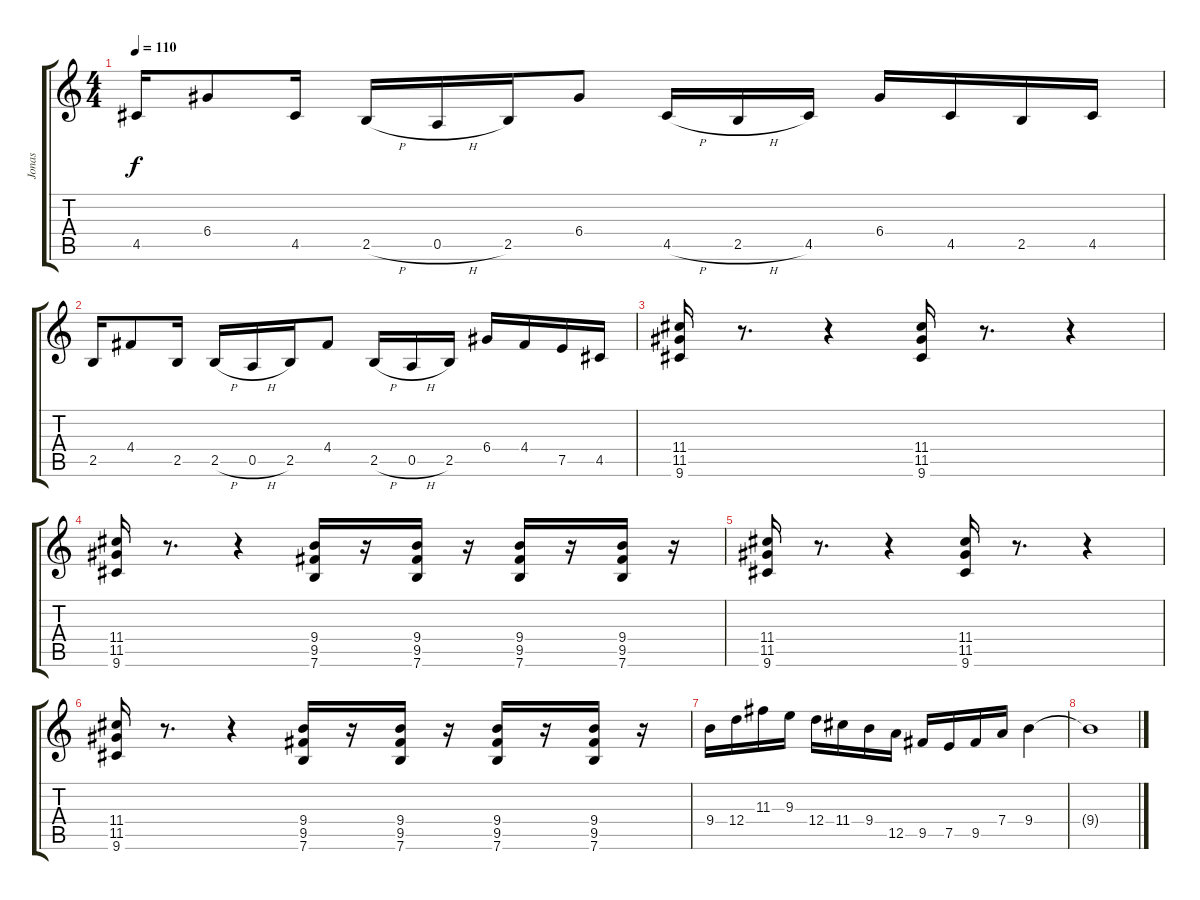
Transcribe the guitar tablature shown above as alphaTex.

\track ("Jonas" "Jonas") {instrument overdrivenguitar}
\staff {score tabs}
\tuning (E4 B3 G3 D3 A2 E2) {hide}
\ts (4 4)
\tempo 110
\clef g2
\ks c
4.5.16{dy f} 6.4.8 4.5.16 2.5{h}.16 0.5{h}.16 2.5.16 6.4.8 4.5{h}.16 2.5{h}.16 4.5.16 6.4.16 4.5.16 2.5.16 4.5.16 |
2.5.16 4.4.8 2.5.16 2.5{h}.16 0.5{h}.16 2.5.16 4.4.8 2.5{h}.16 0.5{h}.16 2.5.16 6.4.16 4.4.16 7.5.16 4.5.16 |
(11.4 11.5 9.6).16 r.8{d} r.4 (11.4 11.5 9.6).16 r.8{d} r.4 |
(11.4 11.5 9.6).16 r.8{d} r.4 (9.4 9.5 7.6).16 r.16 (9.4 9.5 7.6).16 r.16 (9.4 9.5 7.6).16 r.16 (9.4 9.5 7.6).16 r.16 |
(11.4 11.5 9.6).16 r.8{d} r.4 (11.4 11.5 9.6).16 r.8{d} r.4 |
(11.4 11.5 9.6).16 r.8{d} r.4 (9.4 9.5 7.6).16 r.16 (9.4 9.5 7.6).16 r.16 (9.4 9.5 7.6).16 r.16 (9.4 9.5 7.6).16 r.16 |
9.4.16 12.4.16 11.3.16 9.3.16 12.4.16 11.4.16 9.4.16 12.5.16 9.5.16 7.5.16 9.5.16 7.4.16 9.4.4 |
9.4{t}.1
